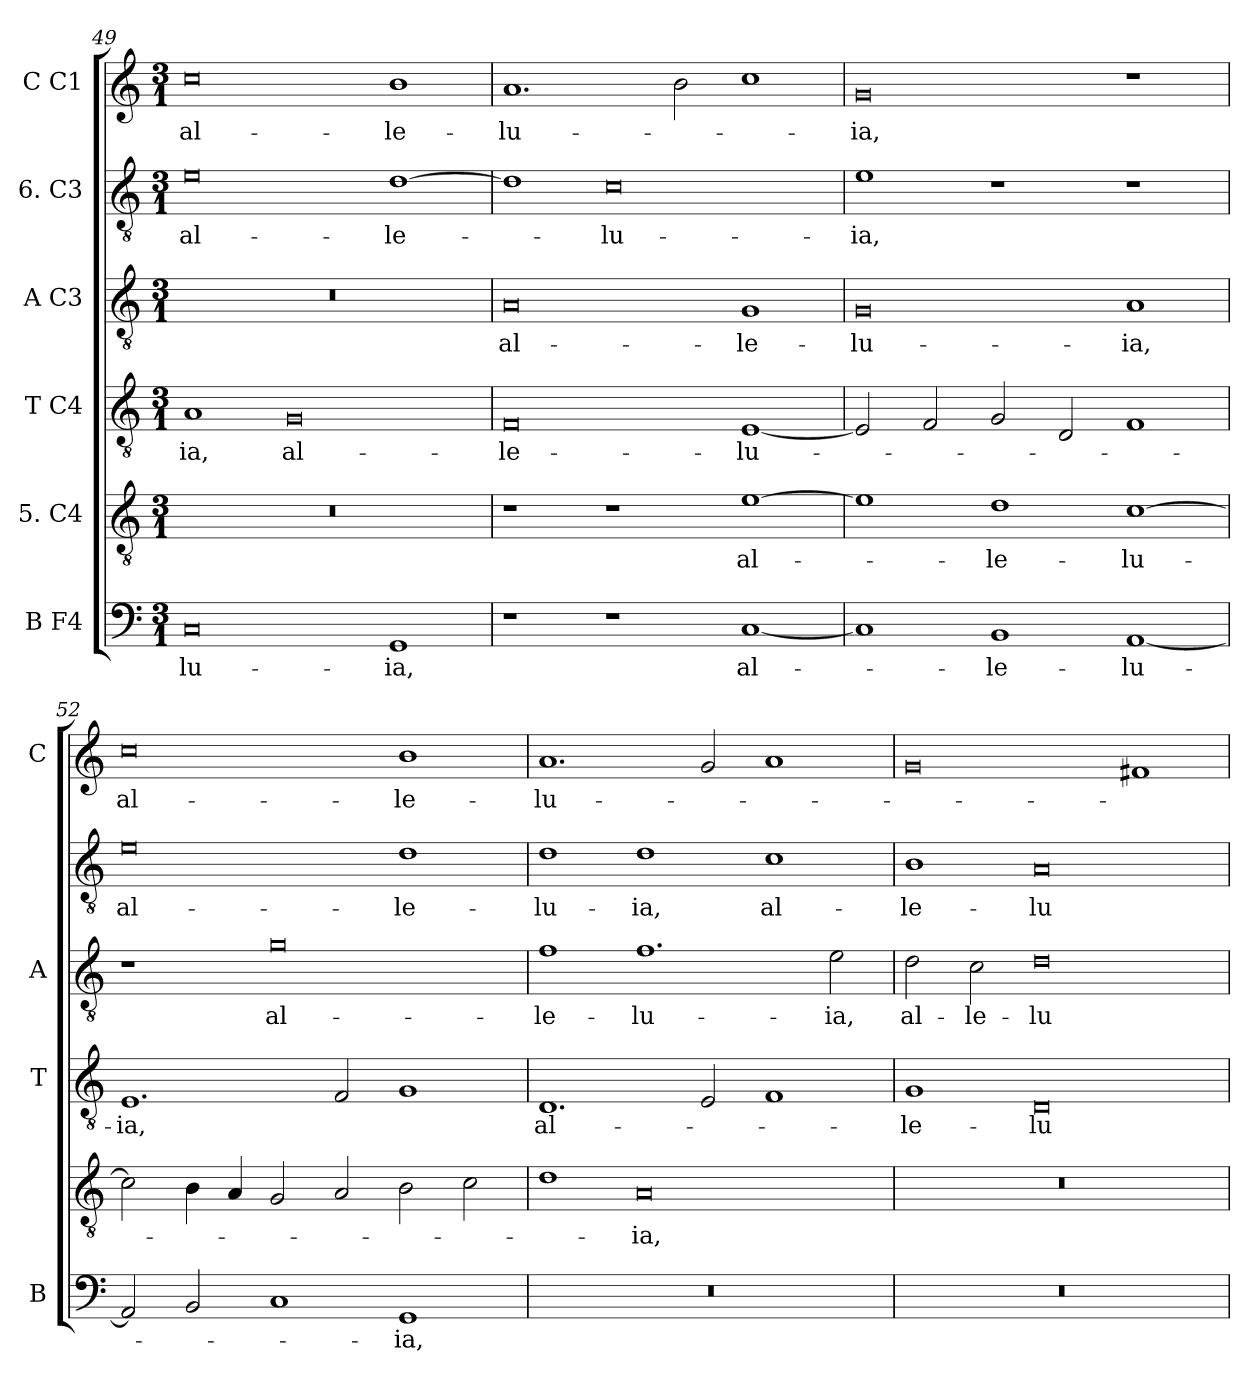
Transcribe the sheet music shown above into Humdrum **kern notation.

**kern	**text	**kern	**text	**kern	**text	**kern	**text	**kern	**text	**kern	**text
*part6	*part6	*part5	*part5	*part4	*part4	*part3	*part3	*part2	*part2	*part1	*part1
*staff6	*staff6	*staff5	*staff5	*staff4	*staff4	*staff3	*staff3	*staff2	*staff2	*staff1	*staff1
*I"B F4	*	*I"5. C4	*	*I"T C4	*	*I"A C3	*	*I"6. C3	*	*I"C C1	*
*I'B	*	*	*	*I'T	*	*I'A	*	*	*	*I'C	*
!!LO:LB:g=z
*clefF4	*	*clefGv2	*	*clefGv2	*	*clefGv2	*	*clefGv2	*	*clefG2	*
*k[]	*	*k[]	*	*k[]	*	*k[]	*	*k[]	*	*k[]	*
*C:	*	*C:	*	*C:	*	*C:	*	*C:	*	*C:	*
*M3/1	*	*M3/1	*	*M3/1	*	*M3/1	*	*M3/1	*	*M3/1	*
=49	=49	=49	=49	=49	=49	=49	=49	=49	=49	=49	=49
!	!LO:LY:b	!	!	!	!LO:LY:b	!	!	!	!LO:LY:b	!	!LO:LY:b
0C	-lu-	0.r	.	1A	-ia,	0.r	.	0e	al-	0cc	al-
!	!	!	!	!	!LO:LY:b	!	!	!	!	!	!
.	.	.	.	0G	al-	.	.	.	.	.	.
!	!LO:LY:b	!	!	!	!	!	!	!	!LO:LY:b	!	!LO:LY:b
1GG	-ia,	.	.	.	.	.	.	[1d	-le-	1b	-le-
=50	=50	=50	=50	=50	=50	=50	=50	=50	=50	=50	=50
!	!	!	!	!	!LO:LY:b	!	!LO:LY:b	!	!	!	!LO:LY:b
1r	.	1r	.	0F	-le-	0A	al-	1d]	.	1.a	-lu-
!	!	!	!	!	!	!	!	!	!LO:LY:b	!	!
1r	.	1r	.	.	.	.	.	0c	-lu-	.	.
.	.	.	.	.	.	.	.	.	.	2b\	.
!	!LO:LY:b	!	!LO:LY:b	!	!LO:LY:b	!	!LO:LY:b	!	!	!	!
[1C	al-	[1e	al-	[1E	-lu-	1G	-le-	.	.	1cc	.
=51	=51	=51	=51	=51	=51	=51	=51	=51	=51	=51	=51
!	!	!	!	!	!	!	!LO:LY:b	!	!LO:LY:b	!	!LO:LY:b
1C]	.	1e]	.	2E/]	.	0G	-lu-	1e	-ia,	0g	-ia,
.	.	.	.	2F/	.	.	.	.	.	.	.
!	!LO:LY:b	!	!LO:LY:b	!	!	!	!	!	!	!	!
1BB	-le-	1d	-le-	2G/	.	.	.	1r	.	.	.
.	.	.	.	2D/	.	.	.	.	.	.	.
!	!LO:LY:b	!	!LO:LY:b	!	!	!	!LO:LY:b	!	!	!	!
[1AA	-lu-	[1c	-lu-	1F	.	1A	-ia,	1r	.	1r	.
=52	=52	=52	=52	=52	=52	=52	=52	=52	=52	=52	=52
!	!	!	!	!	!LO:LY:b	!	!	!	!LO:LY:b	!	!LO:LY:b
2AA/]	.	2c\]	.	1.E	-ia,	1r	.	0e	al-	0cc	al-
2BB/	.	4B\	.	.	.	.	.	.	.	.	.
.	.	4A/	.	.	.	.	.	.	.	.	.
!	!	!	!	!	!	!	!LO:LY:b	!	!	!	!
1C	.	2G/	.	.	.	0g	al-	.	.	.	.
.	.	2A/	.	2F/	.	.	.	.	.	.	.
!	!LO:LY:b	!	!	!	!	!	!	!	!LO:LY:b	!	!LO:LY:b
1GG	-ia,	2B\	.	1G	.	.	.	1d	-le-	1b	-le-
.	.	2c\	.	.	.	.	.	.	.	.	.
=53	=53	=53	=53	=53	=53	=53	=53	=53	=53	=53	=53
!	!	!	!	!	!LO:LY:b	!	!LO:LY:b	!	!LO:LY:b	!	!LO:LY:b
0.r	.	1d	.	1.D	al-	1f	-le-	1d	-lu-	1.a	-lu-
!	!	!	!LO:LY:b	!	!	!	!LO:LY:b	!	!LO:LY:b	!	!
.	.	0A	-ia,	.	.	1.f	-lu-	1d	-ia,	.	.
.	.	.	.	2E/	.	.	.	.	.	2g/	.
!	!	!	!	!	!	!	!	!	!LO:LY:b	!	!
.	.	.	.	1F	.	.	.	1c	al-	1a	.
!	!	!	!	!	!	!	!LO:LY:b	!	!	!	!
.	.	.	.	.	.	2e\	-ia,	.	.	.	.
=54	=54	=54	=54	=54	=54	=54	=54	=54	=54	=54	=54
!	!	!	!	!	!LO:LY:b	!	!LO:LY:b	!	!LO:LY:b	!	!
0.r	.	0.r	.	1G	-le-	2d\	al-	1B	-le-	0g	.
!	!	!	!	!	!	!	!LO:LY:b	!	!	!	!
.	.	.	.	.	.	2c\	-le-	.	.	.	.
!	!	!	!	!	!LO:LY:b	!	!LO:LY:b	!	!LO:LY:b	!	!
.	.	.	.	0D	-lu-	0d	-lu-	0A	-lu-	.	.
.	.	.	.	.	.	.	.	.	.	1f#	.
=	=	=	=	=	=	=	=	=	=	=	=
*-	*-	*-	*-	*-	*-	*-	*-	*-	*-	*-	*-
